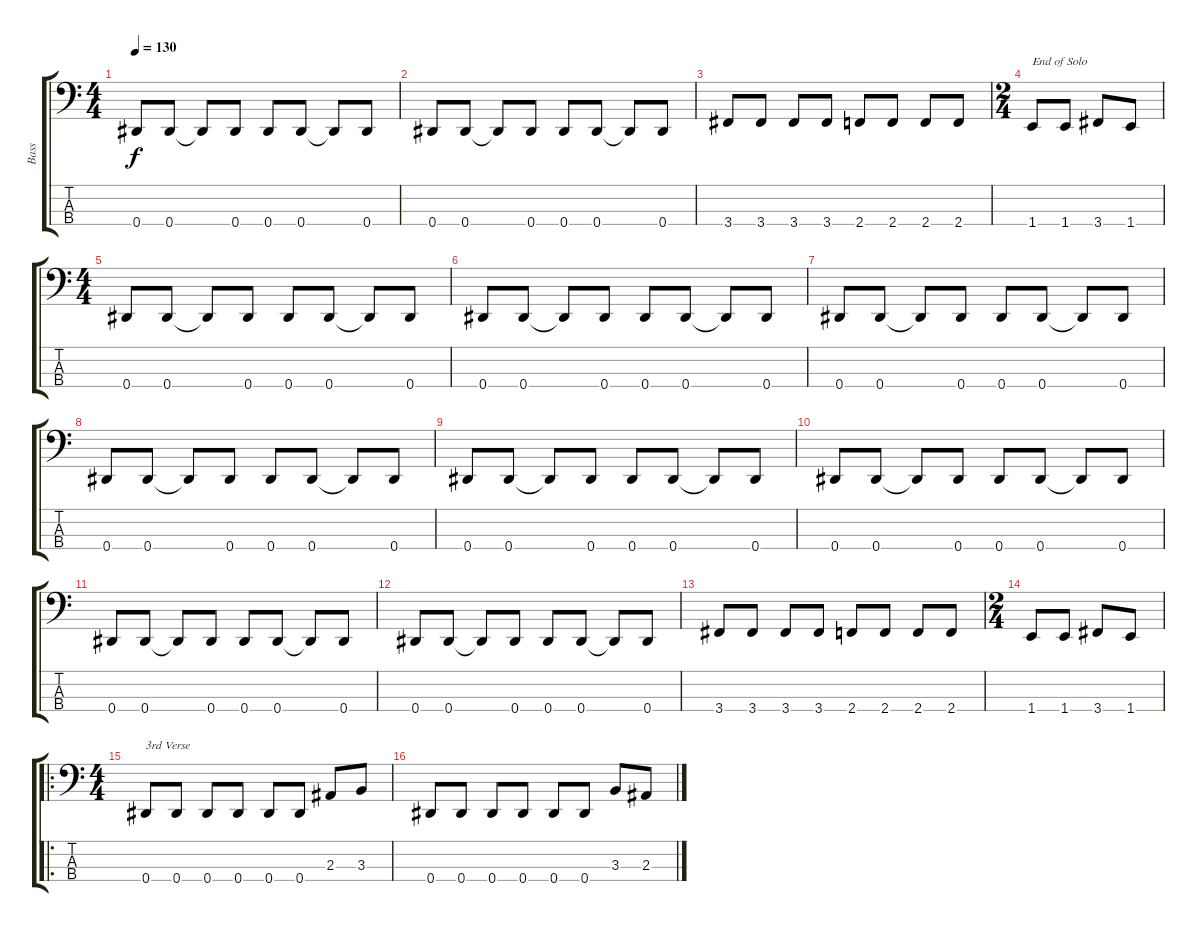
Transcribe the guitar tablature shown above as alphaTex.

\track ("Bass" "Bass") {instrument slapbass2}
\staff {score tabs}
\tuning (Gb2 Db2 Ab1 Eb1) {hide}
\ts (4 4)
\tempo 130
\clef f4
\ks c
0.4.8{dy f} 0.4.8 0.4{t}.8 0.4.8 0.4.8 0.4.8 0.4{t}.8 0.4.8 |
0.4.8 0.4.8 0.4{t}.8 0.4.8 0.4.8 0.4.8 0.4{t}.8 0.4.8 |
3.4.8 3.4.8 3.4.8 3.4.8 2.4.8 2.4.8 2.4.8 2.4.8 |
\ts (2 4)
1.4.8{txt "End of Solo"} 1.4.8 3.4.8 1.4.8 |
\ts (4 4)
0.4.8 0.4.8 0.4{t}.8 0.4.8 0.4.8 0.4.8 0.4{t}.8 0.4.8 |
0.4.8 0.4.8 0.4{t}.8 0.4.8 0.4.8 0.4.8 0.4{t}.8 0.4.8 |
0.4.8 0.4.8 0.4{t}.8 0.4.8 0.4.8 0.4.8 0.4{t}.8 0.4.8 |
0.4.8 0.4.8 0.4{t}.8 0.4.8 0.4.8 0.4.8 0.4{t}.8 0.4.8 |
0.4.8 0.4.8 0.4{t}.8 0.4.8 0.4.8 0.4.8 0.4{t}.8 0.4.8 |
0.4.8 0.4.8 0.4{t}.8 0.4.8 0.4.8 0.4.8 0.4{t}.8 0.4.8 |
0.4.8 0.4.8 0.4{t}.8 0.4.8 0.4.8 0.4.8 0.4{t}.8 0.4.8 |
0.4.8 0.4.8 0.4{t}.8 0.4.8 0.4.8 0.4.8 0.4{t}.8 0.4.8 |
3.4.8 3.4.8 3.4.8 3.4.8 2.4.8 2.4.8 2.4.8 2.4.8 |
\ts (2 4)
1.4.8 1.4.8 3.4.8 1.4.8 |
\ro
\ts (4 4)
0.4.8{txt "3rd Verse"} 0.4.8 0.4.8 0.4.8 0.4.8 0.4.8 2.3.8 3.3.8 |
0.4.8 0.4.8 0.4.8 0.4.8 0.4.8 0.4.8 3.3.8 2.3.8
